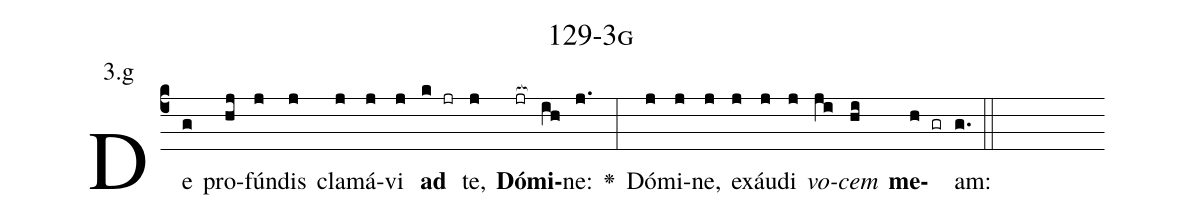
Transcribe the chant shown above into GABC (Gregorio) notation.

name: 129-3g;
annotation: 3.g;
%%
(c4)De(g) pro(hj)fún(j)dis(j) cla(j)má(j)vi(j) <b>ad</b>(k jr) te,(j) <b>Dó</b>(jr[ocb:1{])<b>mi</b>(ih[ocb:0}])ne:(j.) <v>\greheightstar</v>(:) Dó(j)mi(j)ne,(j) ex(j)áu(j)di(j) <i>vo</i>(ji)<i>cem</i>(hi) <b>me</b>(h gr)am:(g.) (::)


%E(j) u(j) o(ji) u(hi) a(h) e.(g.) (::)
